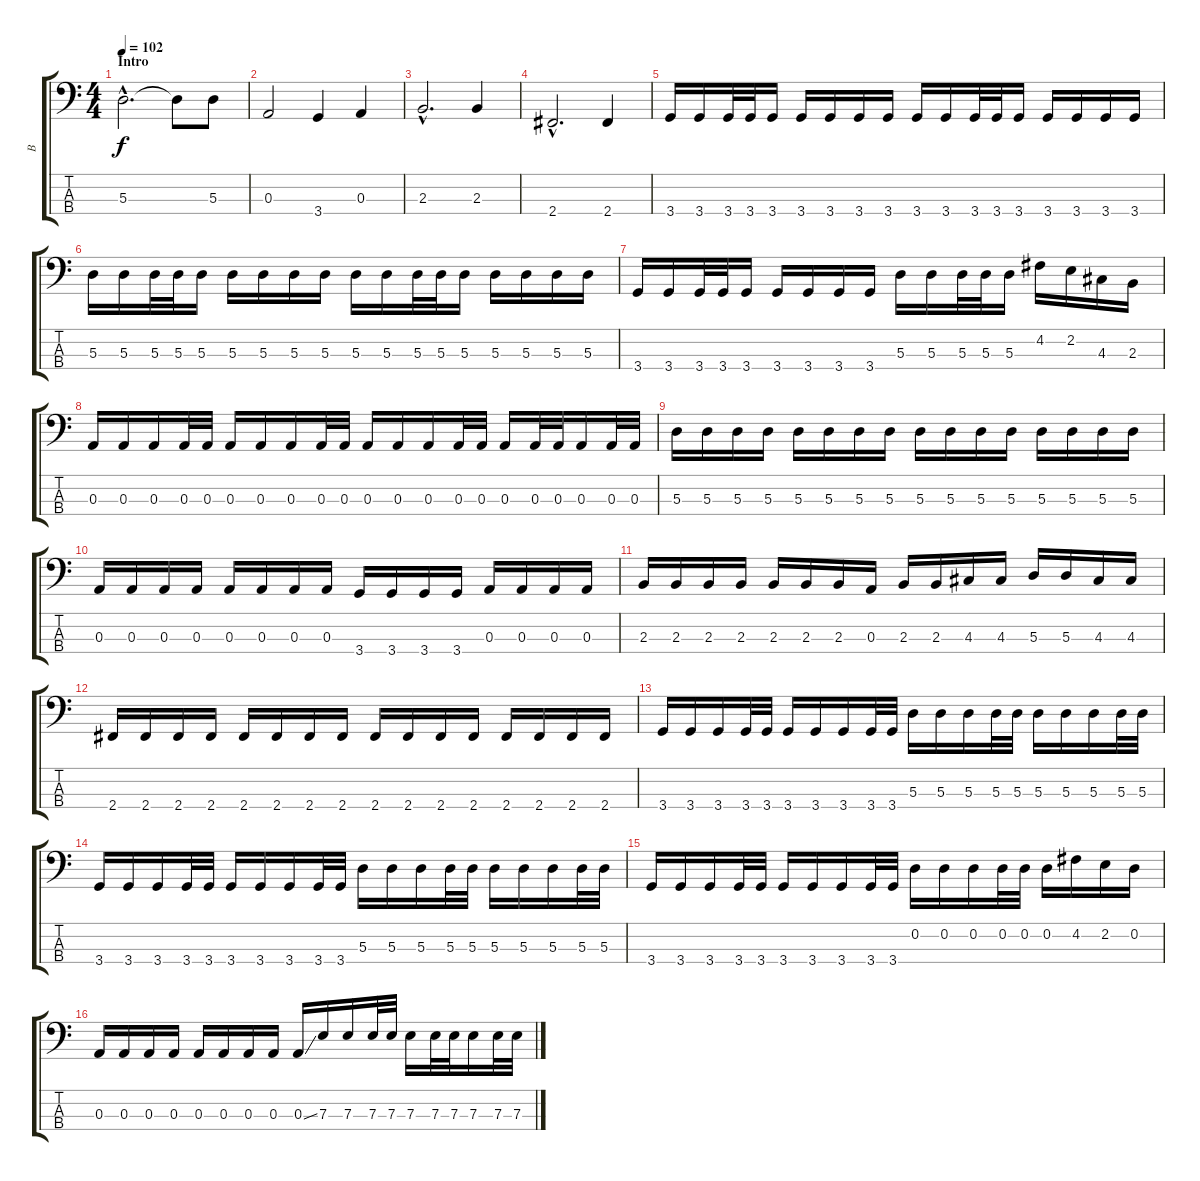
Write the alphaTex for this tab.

\track ("B" "B") {instrument electricbasspick}
\staff {score tabs}
\tuning (G2 D2 A1 E1) {hide}
\ts (4 4)
\section ("" "Intro")
\tempo 102
\clef f4
\ks c
5.3{hac}.2{d dy f instrument electricbasspick} 5.3{t}.8 5.3.8 |
0.3.2 3.4.4 0.3.4 |
2.3{hac}.2{d} 2.3.4 |
2.4{hac}.2{d} 2.4.4 |
3.4.16 3.4.16 3.4.32 3.4.32 3.4.16 3.4.16 3.4.16 3.4.16 3.4.16 3.4.16 3.4.16 3.4.32 3.4.32 3.4.16 3.4.16 3.4.16 3.4.16 3.4.16 |
5.3.16 5.3.16 5.3.32 5.3.32 5.3.16 5.3.16 5.3.16 5.3.16 5.3.16 5.3.16 5.3.16 5.3.32 5.3.32 5.3.16 5.3.16 5.3.16 5.3.16 5.3.16 |
3.4.16 3.4.16 3.4.32 3.4.32 3.4.16 3.4.16 3.4.16 3.4.16 3.4.16 5.3.16 5.3.16 5.3.32 5.3.32 5.3.16 4.2.16 2.2.16 4.3.16 2.3.16 |
0.3.16 0.3.16 0.3.16 0.3.32 0.3.32 0.3.16 0.3.16 0.3.16 0.3.32 0.3.32 0.3.16 0.3.16 0.3.16 0.3.32 0.3.32 0.3.16 0.3.32 0.3.32 0.3.16 0.3.32 0.3.32 |
\section ("" "")
5.3.16 5.3.16 5.3.16 5.3.16 5.3.16 5.3.16 5.3.16 5.3.16 5.3.16 5.3.16 5.3.16 5.3.16 5.3.16 5.3.16 5.3.16 5.3.16 |
0.3.16 0.3.16 0.3.16 0.3.16 0.3.16 0.3.16 0.3.16 0.3.16 3.4.16 3.4.16 3.4.16 3.4.16 0.3.16 0.3.16 0.3.16 0.3.16 |
2.3.16 2.3.16 2.3.16 2.3.16 2.3.16 2.3.16 2.3.16 0.3.16 2.3.16 2.3.16 4.3.16 4.3.16 5.3.16 5.3.16 4.3.16 4.3.16 |
2.4.16 2.4.16 2.4.16 2.4.16 2.4.16 2.4.16 2.4.16 2.4.16 2.4.16 2.4.16 2.4.16 2.4.16 2.4.16 2.4.16 2.4.16 2.4.16 |
3.4.16 3.4.16 3.4.16 3.4.32 3.4.32 3.4.16 3.4.16 3.4.16 3.4.32 3.4.32 5.3.16 5.3.16 5.3.16 5.3.32 5.3.32 5.3.16 5.3.16 5.3.16 5.3.32 5.3.32 |
3.4.16 3.4.16 3.4.16 3.4.32 3.4.32 3.4.16 3.4.16 3.4.16 3.4.32 3.4.32 5.3.16 5.3.16 5.3.16 5.3.32 5.3.32 5.3.16 5.3.16 5.3.16 5.3.32 5.3.32 |
3.4.16 3.4.16 3.4.16 3.4.32 3.4.32 3.4.16 3.4.16 3.4.16 3.4.32 3.4.32 0.2.16 0.2.16 0.2.16 0.2.32 0.2.32 0.2.16 4.2.16 2.2.16 0.2.16 |
0.3.16 0.3.16 0.3.16 0.3.16 0.3.16 0.3.16 0.3.16 0.3.16 0.3{ss}.16 7.3.16 7.3.16 7.3.32 7.3.32 7.3.16 7.3.32 7.3.32 7.3.16 7.3.32 7.3.32
